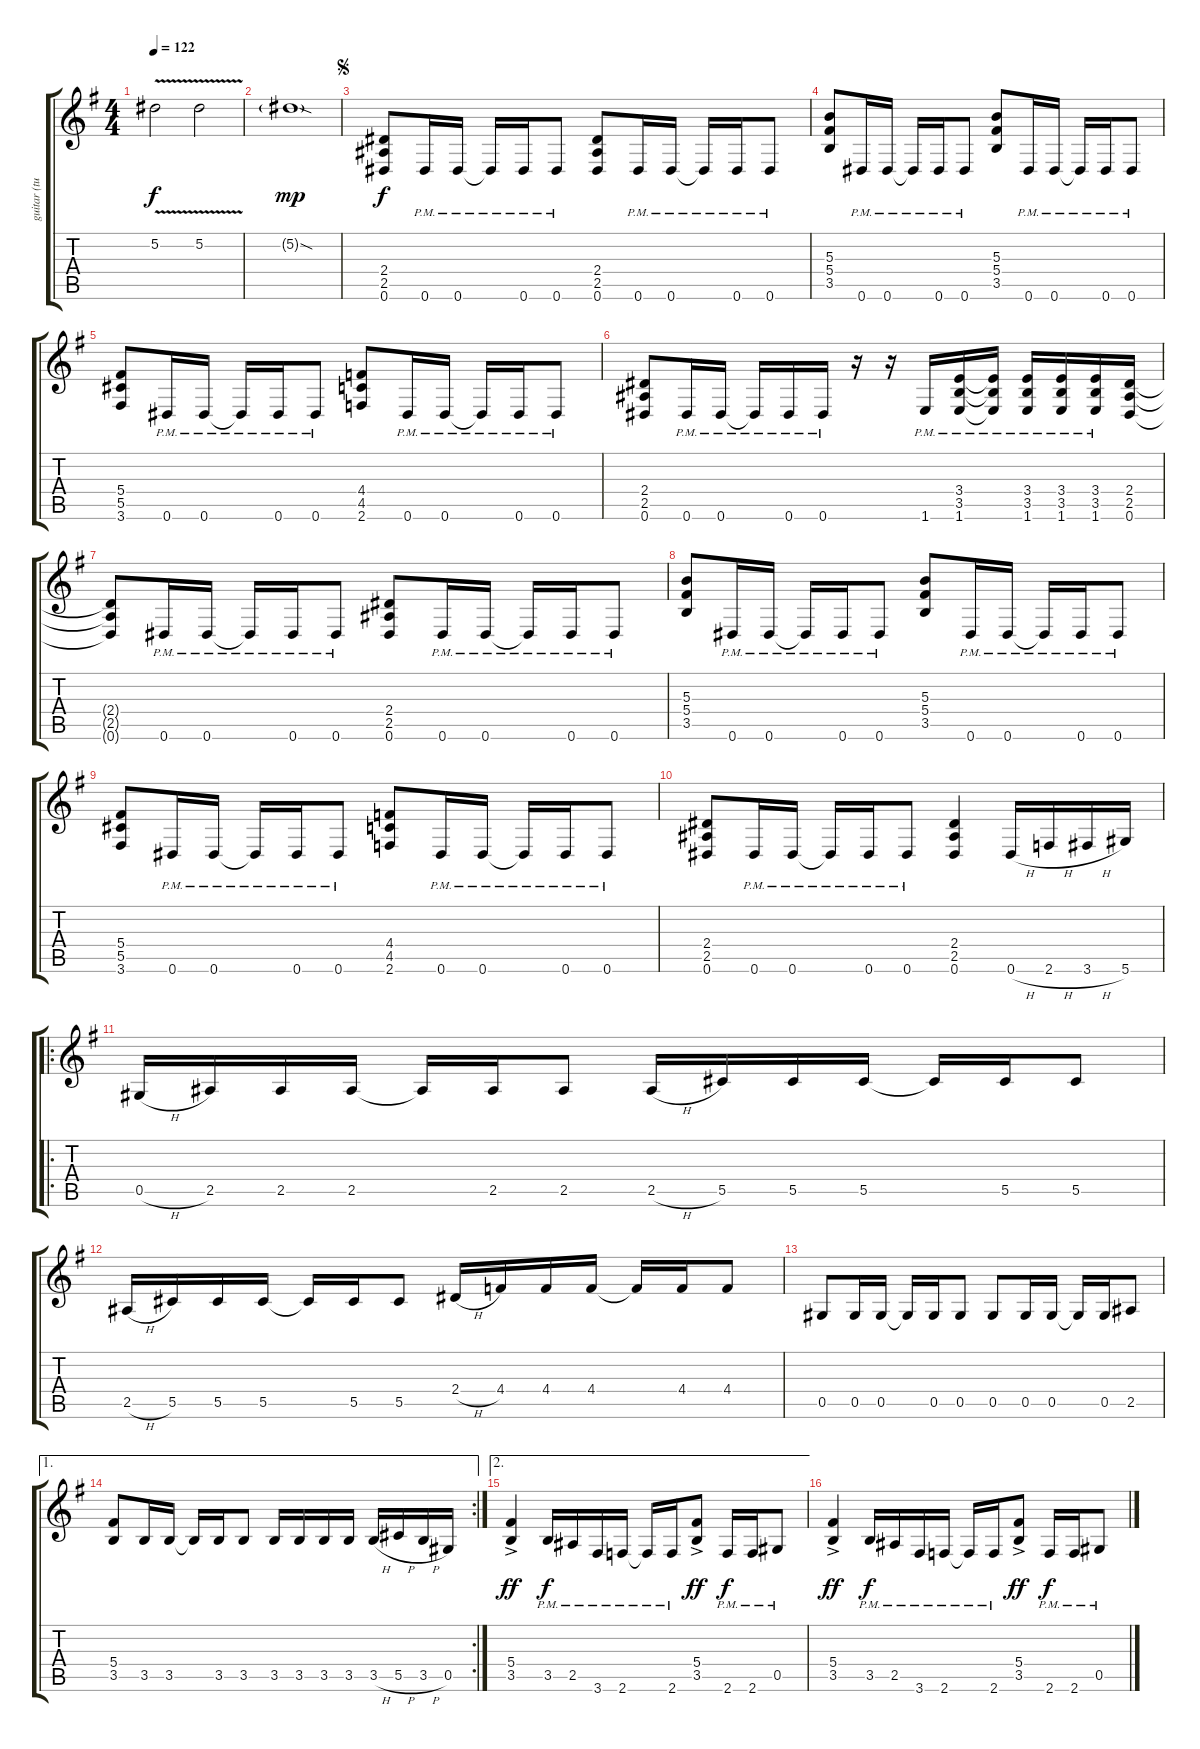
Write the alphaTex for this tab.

\track ("guitar (tune to Eb)" "guitar (tu") {instrument distortionguitar}
\staff {score tabs}
\tuning (Eb4 Bb3 Gb3 Db3 Ab2 Eb2) {hide}
\ts (4 4)
\tempo 122
\clef g2
\ks g
5.2{v}.2{dy f} 5.2{v}.2 |
5.2{sod g}.1{dy mp} |
\jump segno
(2.4 2.5 0.6).8{dy f} 0.6{pm}.16 0.6{pm}.16 0.6{pm t}.16 0.6{pm}.16 0.6{pm}.8 (2.4 2.5 0.6).8 0.6{pm}.16 0.6{pm}.16 0.6{pm t}.16 0.6{pm}.16 0.6{pm}.8 |
(5.3 5.4 3.5).8 0.6{pm}.16 0.6{pm}.16 0.6{pm t}.16 0.6{pm}.16 0.6{pm}.8 (5.3 5.4 3.5).8 0.6{pm}.16 0.6{pm}.16 0.6{pm t}.16 0.6{pm}.16 0.6{pm}.8 |
(5.4 5.5 3.6).8 0.6{pm}.16 0.6{pm}.16 0.6{pm t}.16 0.6{pm}.16 0.6{pm}.8 (4.4 4.5 2.6).8 0.6{pm}.16 0.6{pm}.16 0.6{pm t}.16 0.6{pm}.16 0.6{pm}.8 |
(2.4 2.5 0.6).8 0.6{pm}.16 0.6{pm}.16 0.6{pm t}.16 0.6{pm}.16 0.6{pm}.16 r.16 r.16 1.6{pm}.16 (3.4{pm} 3.5{pm} 1.6{pm}).16 (3.4{pm t} 3.5{pm t} 1.6{pm t}).16 (3.4{pm} 3.5{pm} 1.6{pm}).16 (3.4{pm} 3.5{pm} 1.6{pm}).16 (3.4{pm} 3.5{pm} 1.6{pm}).16 (2.4 2.5 0.6).16 |
(2.4{t} 2.5{t} 0.6{t}).8 0.6{pm}.16 0.6{pm}.16 0.6{pm t}.16 0.6{pm}.16 0.6{pm}.8 (2.4 2.5 0.6).8 0.6{pm}.16 0.6{pm}.16 0.6{pm t}.16 0.6{pm}.16 0.6{pm}.8 |
(5.3 5.4 3.5).8 0.6{pm}.16 0.6{pm}.16 0.6{pm t}.16 0.6{pm}.16 0.6{pm}.8 (5.3 5.4 3.5).8 0.6{pm}.16 0.6{pm}.16 0.6{pm t}.16 0.6{pm}.16 0.6{pm}.8 |
(5.4 5.5 3.6).8 0.6{pm}.16 0.6{pm}.16 0.6{pm t}.16 0.6{pm}.16 0.6{pm}.8 (4.4 4.5 2.6).8 0.6{pm}.16 0.6{pm}.16 0.6{pm t}.16 0.6{pm}.16 0.6{pm}.8 |
(2.4 2.5 0.6).8 0.6{pm}.16 0.6{pm}.16 0.6{pm t}.16 0.6{pm}.16 0.6{pm}.8 (2.4 2.5 0.6).4 0.6{h}.16 2.6{h}.16 3.6{h}.16 5.6.16 |
\ro
0.5{h}.16 2.5.16 2.5.16 2.5.16 2.5{t}.16 2.5.16 2.5.8 2.5{h}.16 5.5.16 5.5.16 5.5.16 5.5{t}.16 5.5.16 5.5.8 |
2.5{h}.16 5.5.16 5.5.16 5.5.16 5.5{t}.16 5.5.16 5.5.8 2.4{h}.16 4.4.16 4.4.16 4.4.16 4.4{t}.16 4.4.16 4.4.8 |
0.5.8 0.5.16 0.5.16 0.5{t}.16 0.5.16 0.5.8 0.5.8 0.5.16 0.5.16 0.5{t}.16 0.5.16 2.5.8 |
\ae 1
\rc 2
(5.4 3.5).8 3.5.16 3.5.16 3.5{t}.16 3.5.16 3.5.8 3.5.16 3.5.16 3.5.16 3.5.16 3.5{h}.16 5.5{h}.16 3.5{h}.16 0.5.16 |
\ae 2
(5.4{ac} 3.5{ac}).4{dy ff} 3.5{pm}.16{dy f} 2.5{pm}.16 3.6{pm}.16 2.6{pm}.16 2.6{pm t}.16 2.6{pm}.16 (5.4{ac} 3.5{ac}).8{dy ff} 2.6{pm}.16{dy f} 2.6{pm}.16 0.5{pm}.8 |
(5.4{ac} 3.5{ac}).4{dy ff} 3.5{pm}.16{dy f} 2.5{pm}.16 3.6{pm}.16 2.6{pm}.16 2.6{pm t}.16 2.6{pm}.16 (5.4{ac} 3.5{ac}).8{dy ff} 2.6{pm}.16{dy f} 2.6{pm}.16 0.5{pm}.8
